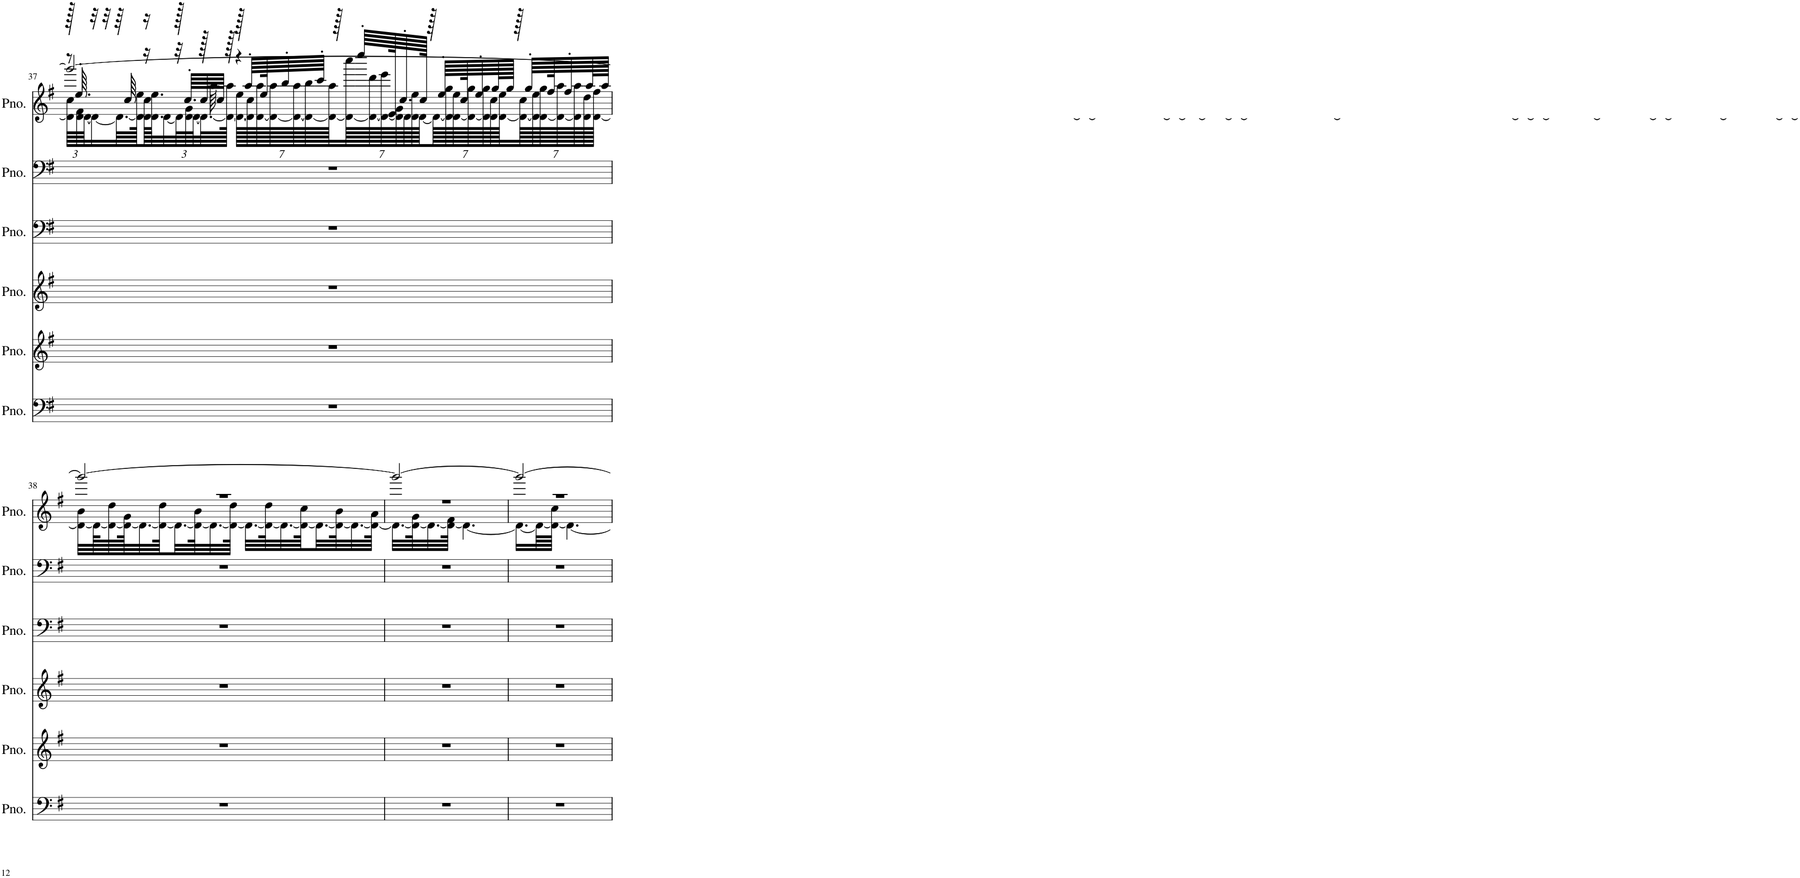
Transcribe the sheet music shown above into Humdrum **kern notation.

**kern	**kern	**kern	**kern	**kern	**kern
*part6	*part5	*part4	*part3	*part2	*part1
*staff6	*staff5	*staff4	*staff3	*staff2	*staff1
*I"Piano	*I"Piano	*I"Piano	*I"Piano	*I"Piano	*I"Piano
*I'Pno.	*I'Pno.	*I'Pno.	*I'Pno.	*I'Pno.	*I'Pno.
!!LO:PB:g=z
*clefF4	*clefG2	*clefG2	*clefF4	*clefF4	*clefG2
*k[f#]	*k[f#]	*k[f#]	*k[f#]	*k[f#]	*k[f#]
*M2/4	*M2/4	*M2/4	*M2/4	*M2/4	*M2/4
=37	=37	=37	=37	=37	=37
*	*	*	*	*	*^
*	*	*	*	*	*	*^
*	*	*	*	*	*	*	*^
*	*	*	*	*	*	*	*	*Xbrackettup
2r	2r	2r	2r	2r	128r	8r	2ggg/_	96d\_ 96cc\LLLL
.	.	.	.	.	64.ee'/	.	.	.
.	.	.	.	.	.	.	.	96d\_ 96f#\
.	.	.	.	.	.	.	.	96d\JJ_
.	.	.	.	.	32r	.	.	16d\_
.	.	.	.	.	32r	.	.	.
.	.	.	.	.	64r	.	.	64.d\LL_
.	.	.	.	.	64cc/	.	.	.
.	.	.	.	.	.	.	.	128d\_ 128ee\L
.	.	.	.	.	16r	16r	.	128d\_ 128cc\J
.	.	.	.	.	.	.	.	64.d\_ 64.ee\J
.	.	.	.	.	.	.	.	32d\_
.	.	.	.	.	128r	32r	.	96d\L_
.	.	.	.	.	64.cc'/LLLL	.	.	.
.	.	.	.	.	.	.	.	96d\_ 96g\
.	.	.	.	.	.	.	.	96d\_
.	.	.	.	.	64cc/	128r	.	64.d\_
.	.	.	.	.	.	64aa\	.	.
.	.	.	.	.	64cc/JJJJ	.	.	.
.	.	.	.	.	.	128r	.	128d\_ 128aa\JJJJk
.	.	.	.	.	128r	4r	.	112d\_ 112ee\LLLLL
.	.	.	.	.	64aa'/LLLL	.	.	.
.	.	.	.	.	.	.	.	112d\_ 112cc\
.	.	.	.	.	.	.	.	112d\_ 112aa\
.	.	.	.	.	128ee/K	.	.	.
.	.	.	.	.	.	.	.	112d\_ 112aa\
.	.	.	.	.	64bb'/	.	.	.
.	.	.	.	.	.	.	.	4480ryy
.	.	.	.	.	.	.	.	112d\_ 112aa\
.	.	.	.	.	.	.	.	112d\_ 112bb\
.	.	.	.	.	64ccc'/JJJJ	.	.	.
.	.	.	.	.	.	.	.	112d\_ 112aa\
.	.	.	.	.	128r	.	.	.
.	.	.	.	.	.	.	.	112d\_ 112cccc\
.	.	.	.	.	64eeee'/LLLL	.	.	.
.	.	.	.	.	.	.	.	112d\_ 112ddd\
.	.	.	.	.	.	.	.	112d\_ 112eee\
.	.	.	.	.	128e/K	.	.	.
.	.	.	.	.	.	.	.	112d\_ 112g\
.	.	.	.	.	64.cc'/	.	.	.
.	.	.	.	.	.	.	.	112d\_
.	.	.	.	.	.	.	.	112d\_ 112ee\
.	.	.	.	.	.	.	.	112d\_
.	.	.	.	.	128cc/JJJJk	.	.	.
.	.	.	.	.	128r	.	.	.
.	.	.	.	.	.	.	.	112d\_
.	.	.	.	.	64ee'/LLLL	.	.	.
.	.	.	.	.	.	.	.	112d\_ 112gg\
.	.	.	.	.	.	.	.	112d\_ 112ee\
.	.	.	.	.	128cc/K	.	.	.
.	.	.	.	.	.	.	.	112d\_ 112gg\
.	.	.	.	.	64ee'/	.	.	.
.	.	.	.	.	.	.	.	112d\_ 112gg\
.	.	.	.	.	.	.	.	112d\_ 112cc\
.	.	.	.	.	128gg/L	.	.	.
.	.	.	.	.	.	.	.	112d\_ 112ee\
.	.	.	.	.	128gg/JJJJJ	.	.	.
.	.	.	.	.	128r	.	.	.
.	.	.	.	.	.	.	.	112d\_ 112cc\
.	.	.	.	.	64gg'/LLLL	.	.	.
.	.	.	.	.	.	.	.	112d\_ 112ee\
.	.	.	.	.	.	.	.	112d\_ 112gg\
.	.	.	.	.	128ff#/K	.	.	.
.	.	.	.	.	.	.	.	112d\_ 112aa\
.	.	.	.	.	64ff#'/	.	.	.
.	.	.	.	.	.	.	.	112d\_ 112aa\
.	.	.	.	.	.	.	.	112d\_ 112dd\
.	.	.	.	.	128aa/L	.	.	.
.	.	.	.	.	.	.	.	4480%39d\_ [4480%39ff#\
.	.	.	.	.	128aa/JJJJJ	.	.	.
*	*	*	*	*	*	*	*v	*v
!!LO:LB:g=z
=38	=38	=38	=38	=38	=38	=38	=38
2r	2r	2r	2r	2r	2r	2ggg/_	32d\_ 32b\LLL
.	.	.	.	.	.	.	4480d\_ 4480ff#\]
.	.	.	.	.	.	.	128d\KL_
.	.	.	.	.	.	.	64d\_ 64dd\
.	.	.	.	.	.	.	128d\_ 128g\JK
.	.	.	.	.	.	.	32.d\_
.	.	.	.	.	.	.	64d\_ 64dd\K
.	.	.	.	.	.	.	32.d\_
.	.	.	.	.	.	.	64d\_ 64b\K
.	.	.	.	.	.	.	32.d\_
.	.	.	.	.	.	.	64d\_ 64dd\JJJk
.	.	.	.	.	.	.	32.d\LLL_
.	.	.	.	.	.	.	64d\_ 64dd\K
.	.	.	.	.	.	.	32.d\_
.	.	.	.	.	.	.	64d\_ 64cc\K
.	.	.	.	.	.	.	32.d\_
.	.	.	.	.	.	.	64d\_ 64b\K
.	.	.	.	.	.	.	32.d\_
.	.	.	.	.	.	.	64d\_ 64a\JJJk
4480ryy	4480ryy	4480ryy	4480ryy	4480ryy	4480ryy	4480ryy	.
=39	=39	=39	=39	=39	=39	=39	=39
2r	2r	2r	2r	2r	2r	2ggg/_	32.d\LLL_
.	.	.	.	.	.	.	64d\_ 64g\K
.	.	.	.	.	.	.	32.d\_
.	.	.	.	.	.	.	64d\_ 64f#\JJJk
.	.	.	.	.	.	.	4.d\_
=40	=40	=40	=40	=40	=40	=40	=40
2r	2r	2r	2r	2r	2r	2ggg/_	16.d\LL_
.	.	.	.	.	.	.	64d\LL_
.	.	.	.	.	.	.	64d\_ 64cc\JJJJ
.	.	.	.	.	.	.	4.d\_
*	*	*	*	*	*v	*v	*v
=	=	=	=	=	=
*-	*-	*-	*-	*-	*-
